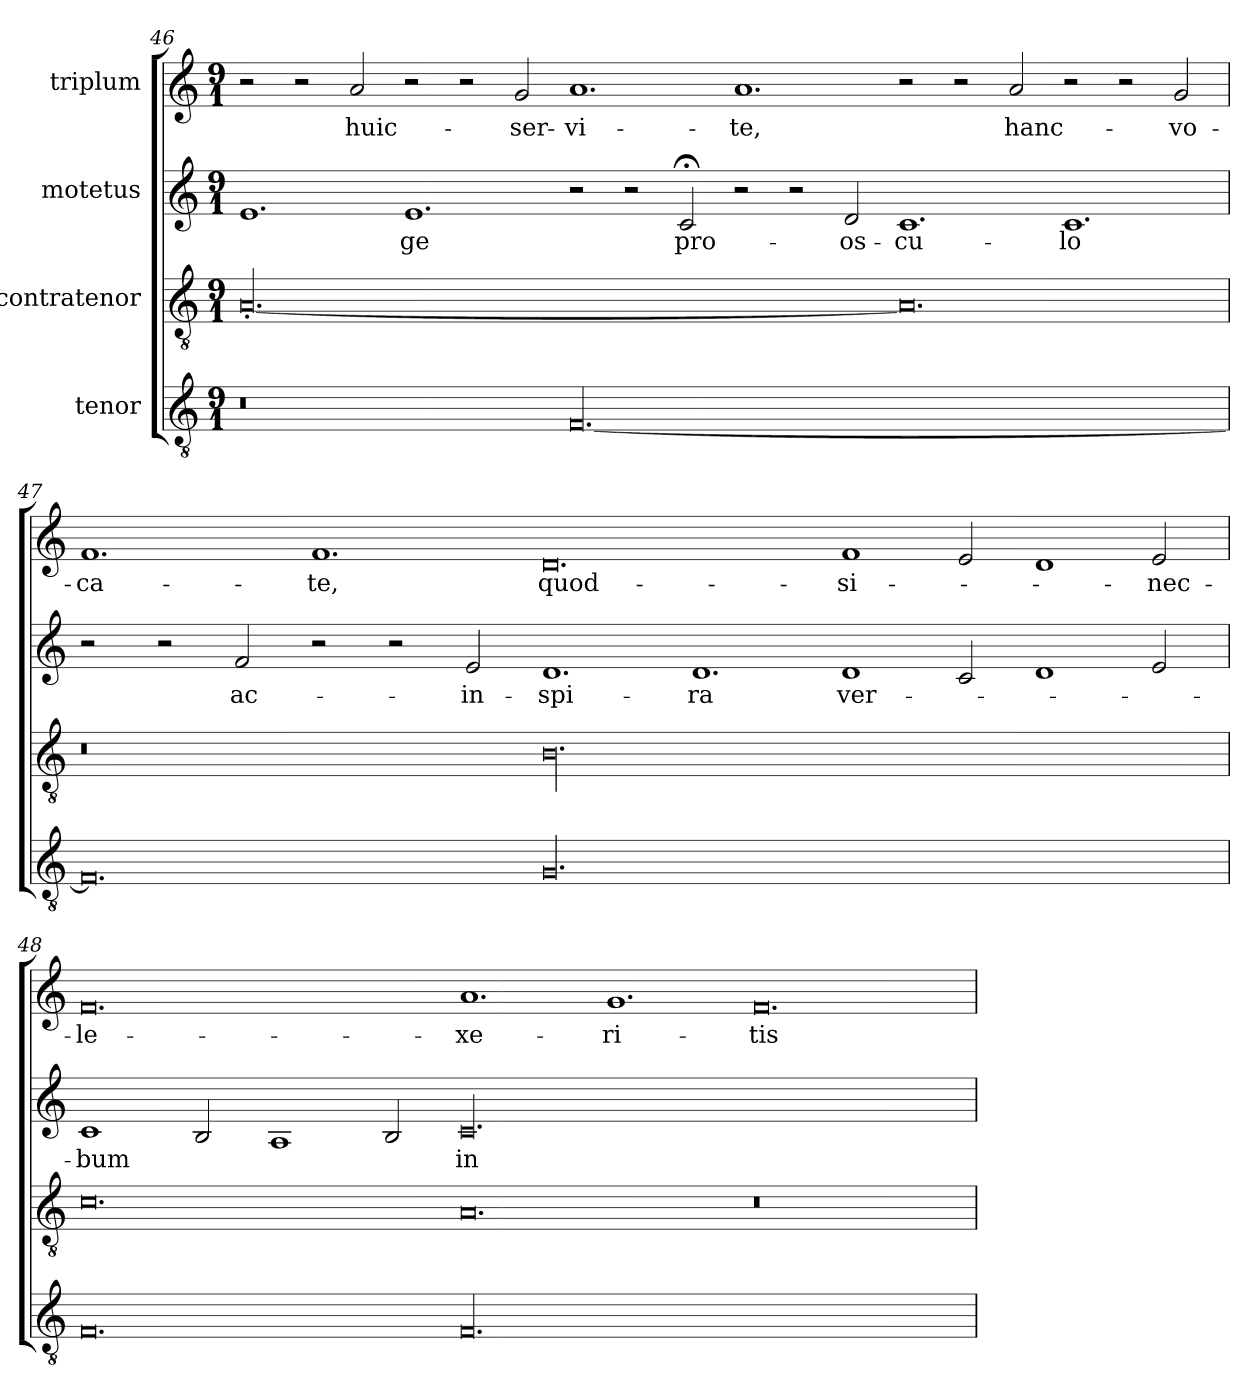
**kern	**kern	**kern	**text	**kern	**text
*part4	*part3	*part2	*part2	*part1	*part1
*staff4	*staff3	*staff2	*staff2	*staff1	*staff1
*I"tenor	*I"contratenor	*I"motetus	*	*I"triplum	*
!!LO:PB:g=z
*clefGv2	*clefGv2	*clefG2	*	*clefG2	*
*k[]	*k[]	*k[]	*	*k[]	*
*C:	*C:	*C:	*	*C:	*
*M9/1	*M9/1	*M9/1	*	*M9/1	*
=46	=46	=46	=46	=46	=46
0.r	[00.A'/	1.e/	.	2r	.
.	.	.	.	2r	.
.	.	.	.	2a/	huic-
.	.	1.e/	-ge	2r	.
.	.	.	.	2r	.
.	.	.	.	2g/	ser-
[00.F/	.	2r	.	1.a/	-vi-
.	.	2r	.	.	.
.	.	2c;</	pro-	.	.
.	.	2r	.	1.a/	-te,
.	.	2r	.	.	.
.	.	2d/	os-	.	.
.	0.A/]	1.c/	-cu-	2r	.
.	.	.	.	2r	.
.	.	.	.	2a/	hanc-
.	.	1.c/	-lo	2r	.
.	.	.	.	2r	.
.	.	.	.	2g/	vo-
!!LO:LB:g=z
=47	=47	=47	=47	=47	=47
0.F/]	0.r	2r	.	1.f/	-ca-
.	.	2r	.	.	.
.	.	2f/	ac-	.	.
.	.	2r	.	1.f/	-te,
.	.	2r	.	.	.
.	.	2e/	in-	.	.
00.G/	00.B\	1.d/	-spi-	0.d/	quod-
.	.	1.d/	-ra	.	.
.	.	1d/	ver-	1f/	si-
.	.	2c/	.	2e/	.
.	.	1d/	.	1d/	.
.	.	2e/	.	2e/	nec-
=48	=48	=48	=48	=48	=48
0.F/	0.c\	1c/	-bum	0.f/	-le-
.	.	2B/	.	.	.
.	.	1A/	.	.	.
.	.	2B/	.	.	.
00.F/	0.A/	00.c/	in-	1.a/	-xe-
.	.	.	.	1.g/	-ri-
.	0.r	.	.	0.f/	-tis
=	=	=	=	=	=
*-	*-	*-	*-	*-	*-
